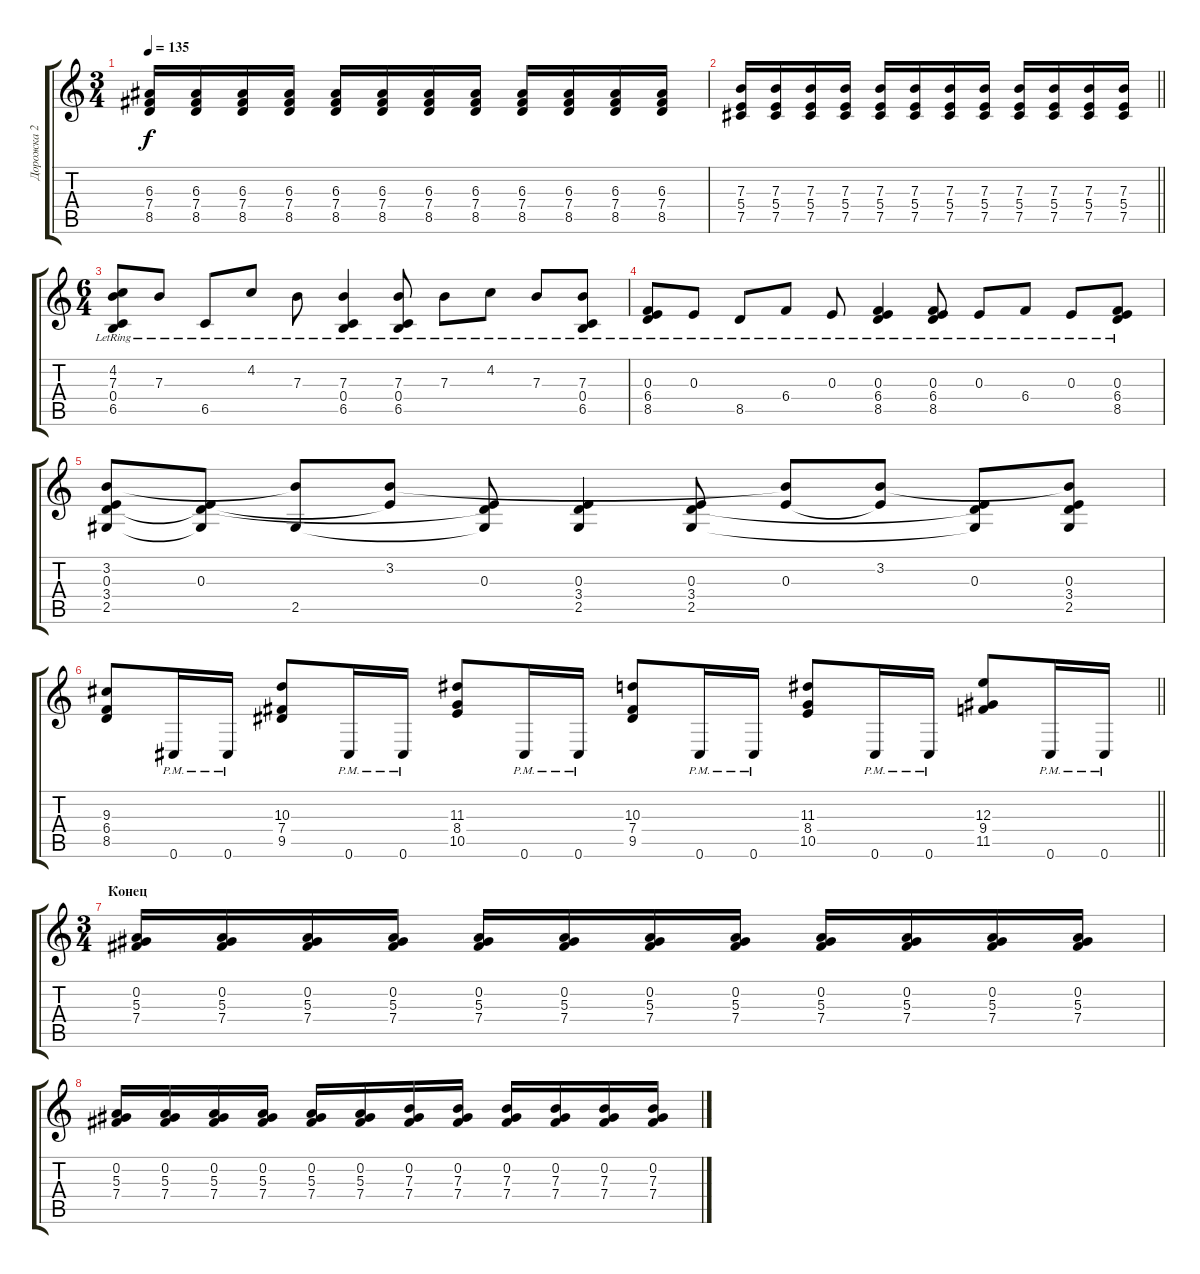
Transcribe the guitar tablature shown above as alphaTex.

\track ("Дорожка 2" "Дорожка 2") {instrument distortionguitar}
\staff {score tabs}
\tuning (Db4 Ab3 E3 B2 Gb2 Db2) {hide}
\ts (3 4)
\tempo 135
\clef g2
\ks c
(6.3 7.4 8.5).16{dy f} (6.3 7.4 8.5).16 (6.3 7.4 8.5).16 (6.3 7.4 8.5).16 (6.3 7.4 8.5).16 (6.3 7.4 8.5).16 (6.3 7.4 8.5).16 (6.3 7.4 8.5).16 (6.3 7.4 8.5).16 (6.3 7.4 8.5).16 (6.3 7.4 8.5).16 (6.3 7.4 8.5).16 |
\barLineRight lightlight
(7.3 5.4 7.5).16 (7.3 5.4 7.5).16 (7.3 5.4 7.5).16 (7.3 5.4 7.5).16 (7.3 5.4 7.5).16 (7.3 5.4 7.5).16 (7.3 5.4 7.5).16 (7.3 5.4 7.5).16 (7.3 5.4 7.5).16 (7.3 5.4 7.5).16 (7.3 5.4 7.5).16 (7.3 5.4 7.5).16 |
\ts (6 4)
(4.2{lr} 7.3{lr} 0.4{lr} 6.5{lr}).8 7.3{lr}.8 6.5{lr}.8 4.2{lr}.8 7.3{lr}.8 (7.3{lr} 0.4{lr} 6.5{lr}).4 (7.3{lr} 0.4{lr} 6.5{lr}).8 7.3{lr}.8 4.2{lr}.8 7.3{lr}.8 (7.3{lr} 0.4{lr} 6.5{lr}).8 |
(0.3{lr} 6.4{lr} 8.5{lr}).8 0.3{lr}.8 8.5{lr}.8 6.4{lr}.8 0.3{lr}.8 (0.3{lr} 6.4{lr} 8.5{lr}).4 (0.3{lr} 6.4{lr} 8.5{lr}).8 0.3{lr}.8 6.4{lr}.8 0.3{lr}.8 (0.3{lr} 6.4{lr} 8.5{lr}).8 |
(3.2 0.3 3.4 2.5).8 (0.3 3.4{t} 2.5{t}).8 (3.2{t} 2.5).8 (3.2 0.3{t}).8 (0.3 3.4{t} 2.5{t}).8 (0.3 3.4 2.5).4 (0.3 3.4 2.5).8 (3.2{t} 0.3).8 (3.2 0.3{t}).8 (0.3 3.4{t} 2.5{t}).8 (3.2{t} 0.3 3.4 2.5).8 |
\barLineRight lightlight
(9.3 6.4 8.5).8 0.6{pm}.16 0.6{pm}.16 (10.3 7.4 9.5).8 0.6{pm}.16 0.6{pm}.16 (11.3 8.4 10.5).8 0.6{pm}.16 0.6{pm}.16 (10.3 7.4 9.5).8 0.6{pm}.16 0.6{pm}.16 (11.3 8.4 10.5).8 0.6{pm}.16 0.6{pm}.16 (12.3 9.4 11.5).8 0.6{pm}.16 0.6{pm}.16 |
\ts (3 4)
\section ("" "Конец")
(0.2 5.3 7.4).16 (0.2 5.3 7.4).16 (0.2 5.3 7.4).16 (0.2 5.3 7.4).16 (0.2 5.3 7.4).16 (0.2 5.3 7.4).16 (0.2 5.3 7.4).16 (0.2 5.3 7.4).16 (0.2 5.3 7.4).16 (0.2 5.3 7.4).16 (0.2 5.3 7.4).16 (0.2 5.3 7.4).16 |
(0.2 5.3 7.4).16 (0.2 5.3 7.4).16 (0.2 5.3 7.4).16 (0.2 5.3 7.4).16 (0.2 5.3 7.4).16 (0.2 5.3 7.4).16 (0.2 7.3 7.4).16 (0.2 7.3 7.4).16 (0.2 7.3 7.4).16 (0.2 7.3 7.4).16 (0.2 7.3 7.4).16 (0.2 7.3 7.4).16
